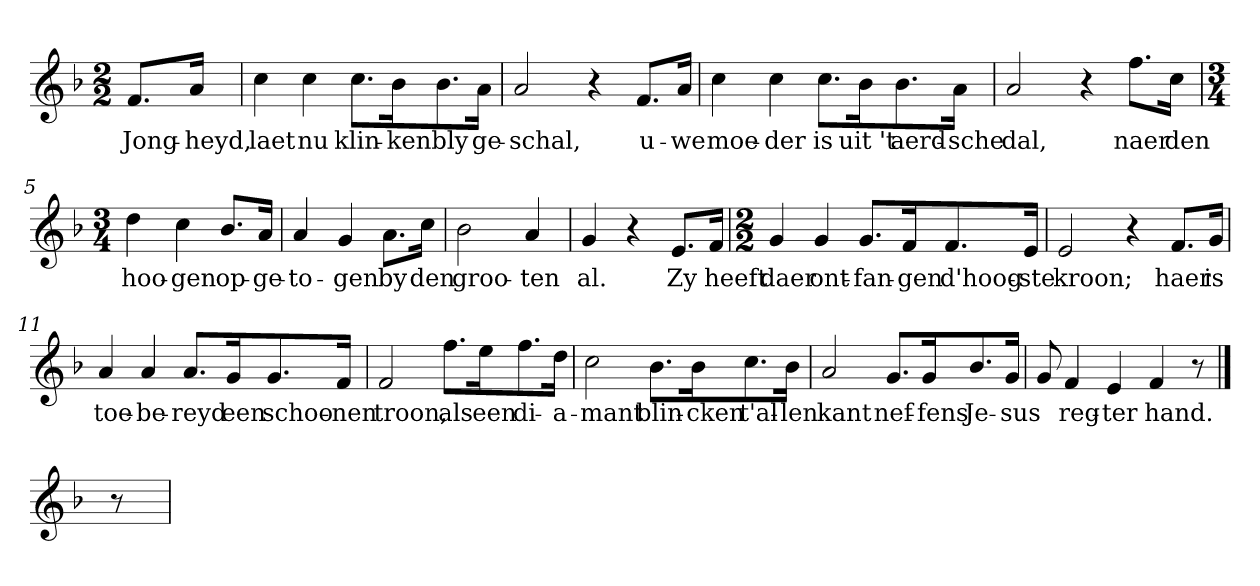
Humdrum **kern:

**kern	**text
*part1	*part1
*staff1	*staff1
*clefG2	*
*k[b-]	*
*F:	*
*M2/2	*
*MM120	*
=	=
8.f/L	Jong-
16a/Jk	-heyd,
=1	=1
4cc	laet
4cc	nu
8.cc\L	klin-
16b-\K	-ken
8.b-\	bly
16a\Jk	ge-
=2	=2
2a	-schal,
4r	.
8.f/L	u-
16a/Jk	-we
=3	=3
4cc	moe-
4cc	-der
8.cc\L	is
16b-\K	uit 't
8.b-\	aerd-
16a\Jk	-sche
=4	=4
2a	dal,
4r	.
8.ff\L	naer
16cc\Jk	den
=5	=5
*M3/4	*
4dd	hoo-
4cc	-gen
8.b-/L	op-
16a/Jk	-ge-
=6	=6
4a	-to-
4g	-gen
8.a\L	by
16cc\Jk	den
=7	=7
2b-	groo-
4a	-ten
=8	=8
4g	al.
4r	.
8.e/L	Zy
16f/Jk	heeft
=9	=9
*M2/2	*
4g	daer
4g	ont-
8.g/L	-fan-
16f/K	-gen
8.f/	d'hoog-
16e/Jk	-ste
=10	=10
2e	kroon;
4r	.
8.f/L	haer
16g/Jk	is
=11	=11
4a	toe-
4a	-be-
8.a/L	-reyd
16g/K	een
8.g/	schoo-
16f/Jk	-nen
=12	=12
2f	troon,
8.ff\L	als
16ee\K	een
8.ff\	di-
16dd\Jk	-a-
=13	=13
2cc	-mant
8.b-\L	blin-
16b-\K	-cken
8.cc\	t'al-
16b-\Jk	-len
=14	=14
2a	kant
8.g/L	nef-
16g/K	-fens
8.b-/	Je-
16g/Jk	-sus
=15	=15
8g	.
4f	reg-
4e	-ter
4f	hand.
8r	.
==16	==16
8r	.
=	=
*-	*-
